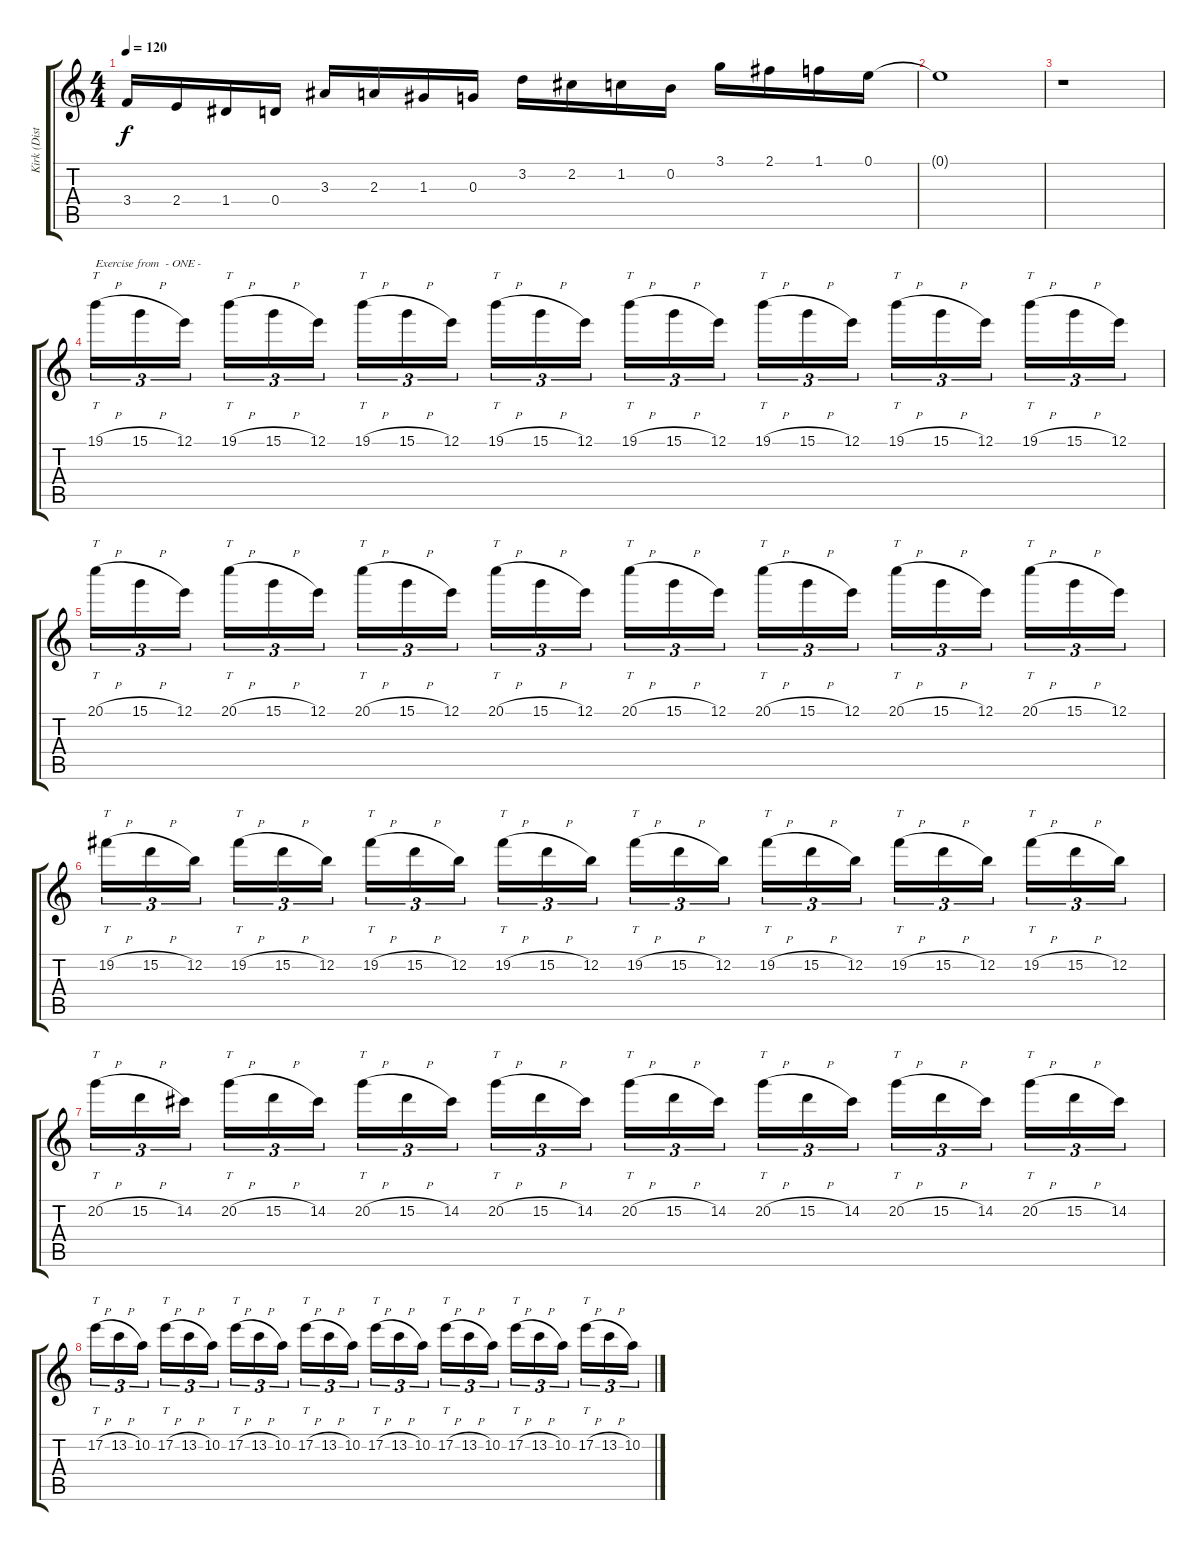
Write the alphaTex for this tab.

\track ("Kirk (Disto Guitar)" "Kirk (Dist") {instrument distortionguitar}
\staff {score tabs}
\tuning (E4 B3 G3 D3 A2 E2) {hide}
\ts (4 4)
\tempo 120
\clef g2
\ks c
3.4.16{dy f} 2.4.16 1.4.16 0.4.16 3.3.16 2.3.16 1.3.16 0.3.16 3.2.16 2.2.16 1.2.16 0.2.16 3.1.16 2.1.16 1.1.16 0.1.16 |
0.1{t}.1 |
r.1 |
19.1{h}.16{tt tu (3 2) txt "Exercise from  - ONE -"} 15.1{h}.16{tu (3 2)} 12.1.16{tu (3 2) beam splitsecondary} 19.1{h}.16{tt tu (3 2)} 15.1{h}.16{tu (3 2)} 12.1.16{tu (3 2)} 19.1{h}.16{tt tu (3 2)} 15.1{h}.16{tu (3 2)} 12.1.16{tu (3 2) beam splitsecondary} 19.1{h}.16{tt tu (3 2)} 15.1{h}.16{tu (3 2)} 12.1.16{tu (3 2)} 19.1{h}.16{tt tu (3 2)} 15.1{h}.16{tu (3 2)} 12.1.16{tu (3 2) beam splitsecondary} 19.1{h}.16{tt tu (3 2)} 15.1{h}.16{tu (3 2)} 12.1.16{tu (3 2)} 19.1{h}.16{tt tu (3 2)} 15.1{h}.16{tu (3 2)} 12.1.16{tu (3 2) beam splitsecondary} 19.1{h}.16{tt tu (3 2)} 15.1{h}.16{tu (3 2)} 12.1.16{tu (3 2)} |
20.1{h}.16{tt tu (3 2)} 15.1{h}.16{tu (3 2)} 12.1.16{tu (3 2) beam splitsecondary} 20.1{h}.16{tt tu (3 2)} 15.1{h}.16{tu (3 2)} 12.1.16{tu (3 2)} 20.1{h}.16{tt tu (3 2)} 15.1{h}.16{tu (3 2)} 12.1.16{tu (3 2) beam splitsecondary} 20.1{h}.16{tt tu (3 2)} 15.1{h}.16{tu (3 2)} 12.1.16{tu (3 2)} 20.1{h}.16{tt tu (3 2)} 15.1{h}.16{tu (3 2)} 12.1.16{tu (3 2) beam splitsecondary} 20.1{h}.16{tt tu (3 2)} 15.1{h}.16{tu (3 2)} 12.1.16{tu (3 2)} 20.1{h}.16{tt tu (3 2)} 15.1{h}.16{tu (3 2)} 12.1.16{tu (3 2) beam splitsecondary} 20.1{h}.16{tt tu (3 2)} 15.1{h}.16{tu (3 2)} 12.1.16{tu (3 2)} |
19.2{h}.16{tt tu (3 2)} 15.2{h}.16{tu (3 2)} 12.2.16{tu (3 2) beam splitsecondary} 19.2{h}.16{tt tu (3 2)} 15.2{h}.16{tu (3 2)} 12.2.16{tu (3 2)} 19.2{h}.16{tt tu (3 2)} 15.2{h}.16{tu (3 2)} 12.2.16{tu (3 2) beam splitsecondary} 19.2{h}.16{tt tu (3 2)} 15.2{h}.16{tu (3 2)} 12.2.16{tu (3 2)} 19.2{h}.16{tt tu (3 2)} 15.2{h}.16{tu (3 2)} 12.2.16{tu (3 2) beam splitsecondary} 19.2{h}.16{tt tu (3 2)} 15.2{h}.16{tu (3 2)} 12.2.16{tu (3 2)} 19.2{h}.16{tt tu (3 2)} 15.2{h}.16{tu (3 2)} 12.2.16{tu (3 2) beam splitsecondary} 19.2{h}.16{tt tu (3 2)} 15.2{h}.16{tu (3 2)} 12.2.16{tu (3 2)} |
20.2{h}.16{tt tu (3 2)} 15.2{h}.16{tu (3 2)} 14.2.16{tu (3 2) beam splitsecondary} 20.2{h}.16{tt tu (3 2)} 15.2{h}.16{tu (3 2)} 14.2.16{tu (3 2)} 20.2{h}.16{tt tu (3 2)} 15.2{h}.16{tu (3 2)} 14.2.16{tu (3 2) beam splitsecondary} 20.2{h}.16{tt tu (3 2)} 15.2{h}.16{tu (3 2)} 14.2.16{tu (3 2)} 20.2{h}.16{tt tu (3 2)} 15.2{h}.16{tu (3 2)} 14.2.16{tu (3 2) beam splitsecondary} 20.2{h}.16{tt tu (3 2)} 15.2{h}.16{tu (3 2)} 14.2.16{tu (3 2)} 20.2{h}.16{tt tu (3 2)} 15.2{h}.16{tu (3 2)} 14.2.16{tu (3 2) beam splitsecondary} 20.2{h}.16{tt tu (3 2)} 15.2{h}.16{tu (3 2)} 14.2.16{tu (3 2)} |
17.2{h}.16{tt tu (3 2)} 13.2{h}.16{tu (3 2)} 10.2.16{tu (3 2) beam splitsecondary} 17.2{h}.16{tt tu (3 2)} 13.2{h}.16{tu (3 2)} 10.2.16{tu (3 2)} 17.2{h}.16{tt tu (3 2)} 13.2{h}.16{tu (3 2)} 10.2.16{tu (3 2) beam splitsecondary} 17.2{h}.16{tt tu (3 2)} 13.2{h}.16{tu (3 2)} 10.2.16{tu (3 2)} 17.2{h}.16{tt tu (3 2)} 13.2{h}.16{tu (3 2)} 10.2.16{tu (3 2) beam splitsecondary} 17.2{h}.16{tt tu (3 2)} 13.2{h}.16{tu (3 2)} 10.2.16{tu (3 2)} 17.2{h}.16{tt tu (3 2)} 13.2{h}.16{tu (3 2)} 10.2.16{tu (3 2) beam splitsecondary} 17.2{h}.16{tt tu (3 2)} 13.2{h}.16{tu (3 2)} 10.2.16{tu (3 2)}
